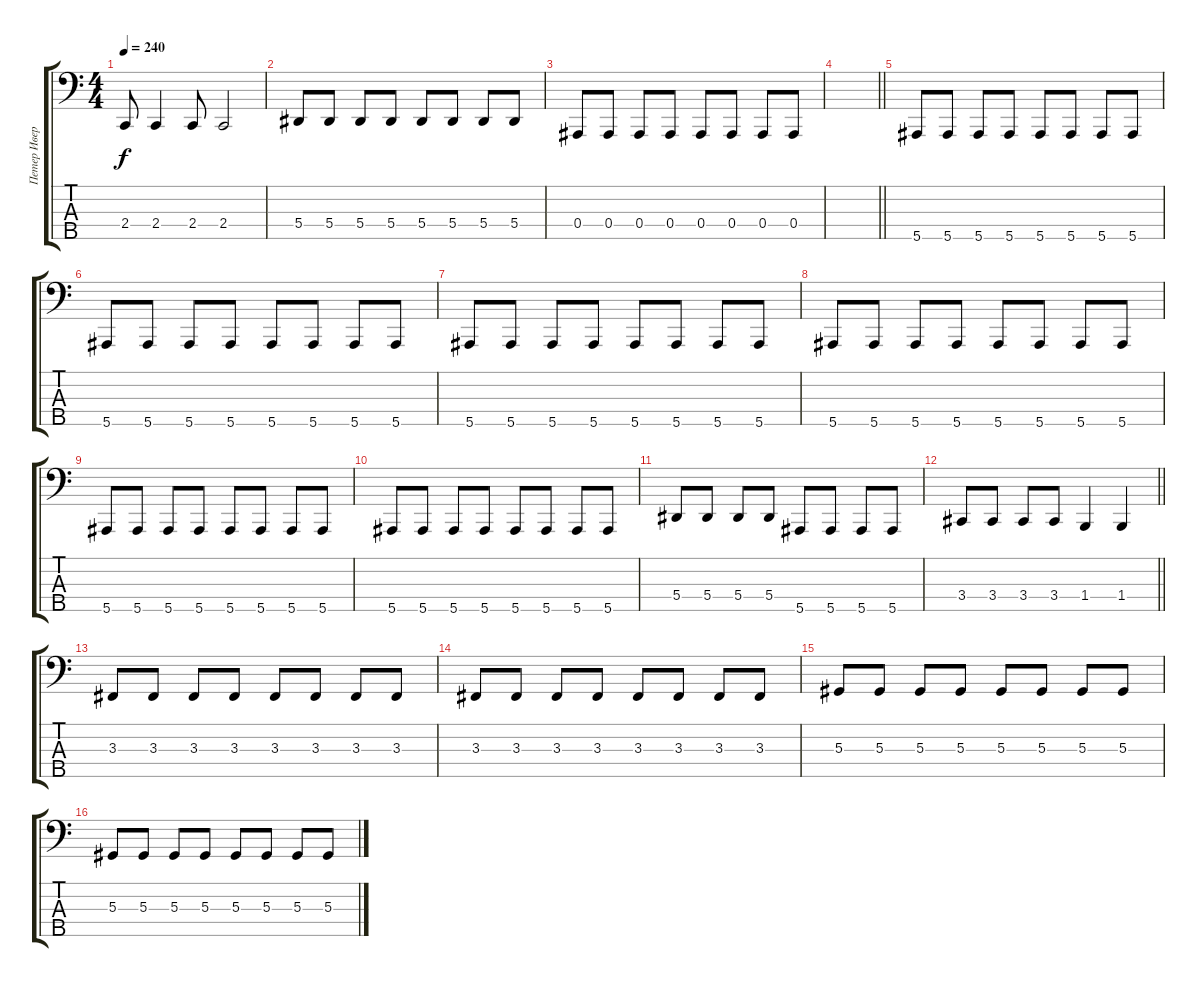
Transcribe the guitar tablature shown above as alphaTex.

\track ("Петер Иверс" "Петер Ивер") {instrument electricbassfinger}
\staff {score tabs}
\tuning (Db2 Ab1 Eb1 Bb0 F0) {hide}
\ts (4 4)
\tempo 240
\clef f4
\ks c
2.4.8{dy f} 2.4.4 2.4.8 2.4.2 |
5.4.8 5.4.8 5.4.8 5.4.8 5.4.8 5.4.8 5.4.8 5.4.8 |
0.4.8 0.4.8 0.4.8 0.4.8 0.4.8 0.4.8 0.4.8 0.4.8 |
\barLineRight lightlight
|
\section ("" "")
5.5.8 5.5.8 5.5.8 5.5.8 5.5.8 5.5.8 5.5.8 5.5.8 |
5.5.8 5.5.8 5.5.8 5.5.8 5.5.8 5.5.8 5.5.8 5.5.8 |
5.5.8 5.5.8 5.5.8 5.5.8 5.5.8 5.5.8 5.5.8 5.5.8 |
5.5.8 5.5.8 5.5.8 5.5.8 5.5.8 5.5.8 5.5.8 5.5.8 |
5.5.8 5.5.8 5.5.8 5.5.8 5.5.8 5.5.8 5.5.8 5.5.8 |
5.5.8 5.5.8 5.5.8 5.5.8 5.5.8 5.5.8 5.5.8 5.5.8 |
5.4.8 5.4.8 5.4.8 5.4.8 5.5.8 5.5.8 5.5.8 5.5.8 |
\barLineRight lightlight
3.4.8 3.4.8 3.4.8 3.4.8 1.4.4 1.4.4 |
\section ("" "")
3.3.8 3.3.8 3.3.8 3.3.8 3.3.8 3.3.8 3.3.8 3.3.8 |
3.3.8 3.3.8 3.3.8 3.3.8 3.3.8 3.3.8 3.3.8 3.3.8 |
5.3.8 5.3.8 5.3.8 5.3.8 5.3.8 5.3.8 5.3.8 5.3.8 |
5.3.8 5.3.8 5.3.8 5.3.8 5.3.8 5.3.8 5.3.8 5.3.8
